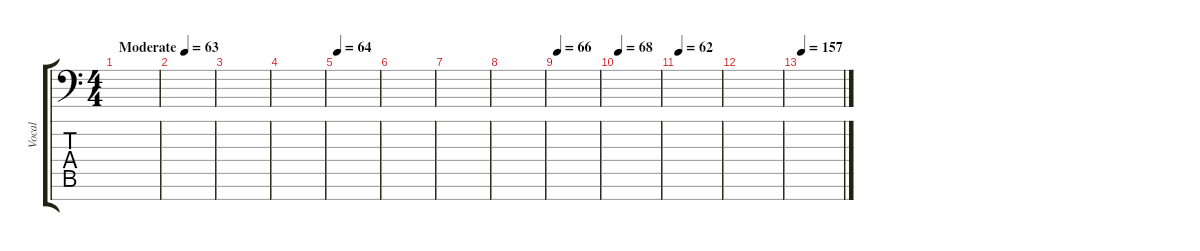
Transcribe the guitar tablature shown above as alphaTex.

\track ("Vocal" "Vocal") {instrument overdrivenguitar}
\staff {score tabs}
\tuning (E4 B3 G3 D3 A2 E2 C-1) {hide}
\ts (4 4)
\tempo (63 "Moderate")
\clef f4
\ks c
|
|
|
|
\tempo 64
|
|
|
|
\tempo 66
|
\tempo 68
|
\tempo 62
|
|
\tempo 157
